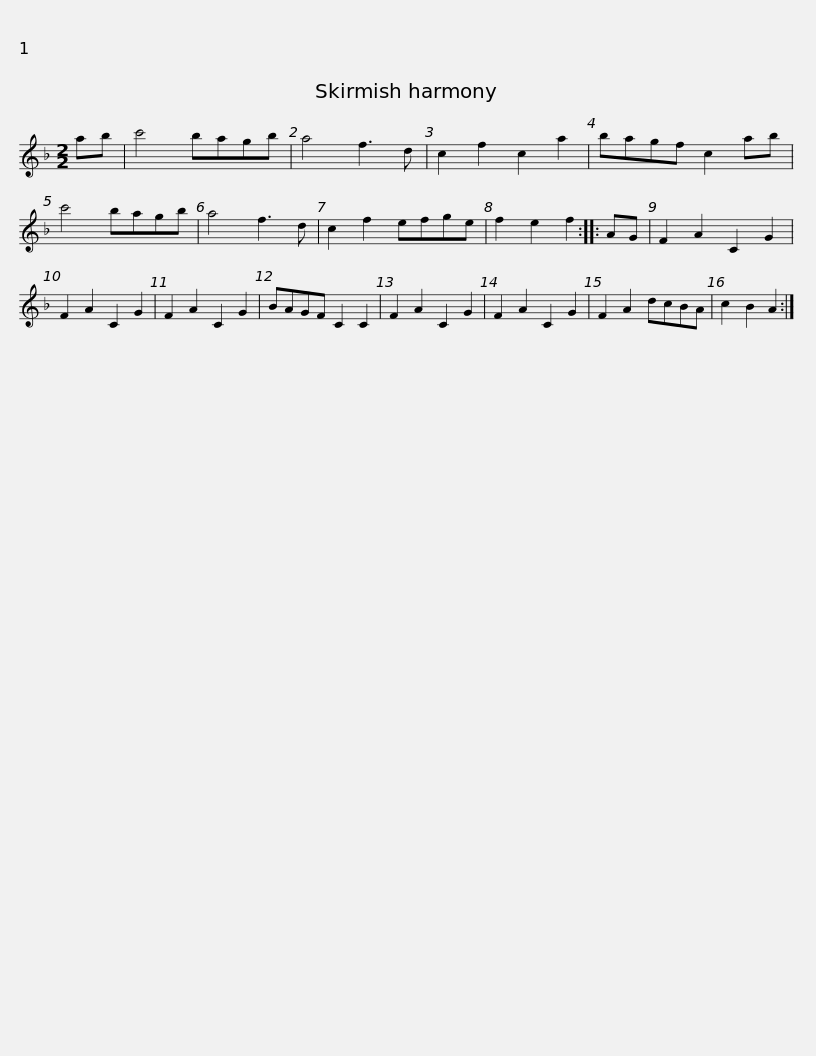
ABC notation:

X:1
L:1/8
M:2/2
I:linebreak $
K:F
V:1 treble
V:1
 ab | c'4 bagb | a4 f3 d | c2 f2 c2 a2 | bagf c2 ab | %5
 c'4 bagb | a4 f3 d | c2 f2 efge |$ f2 e2 f2 :: AG | %10
 F2 A2 C2 G2 | F2 A2 C2 G2 | F2 A2 C2 G2 | BAGF C2 C2 | F2 A2 C2 G2 | %15
 F2 A2 C2 G2 | F2 A2 dcBA | c2 B2 A2 :| %18
